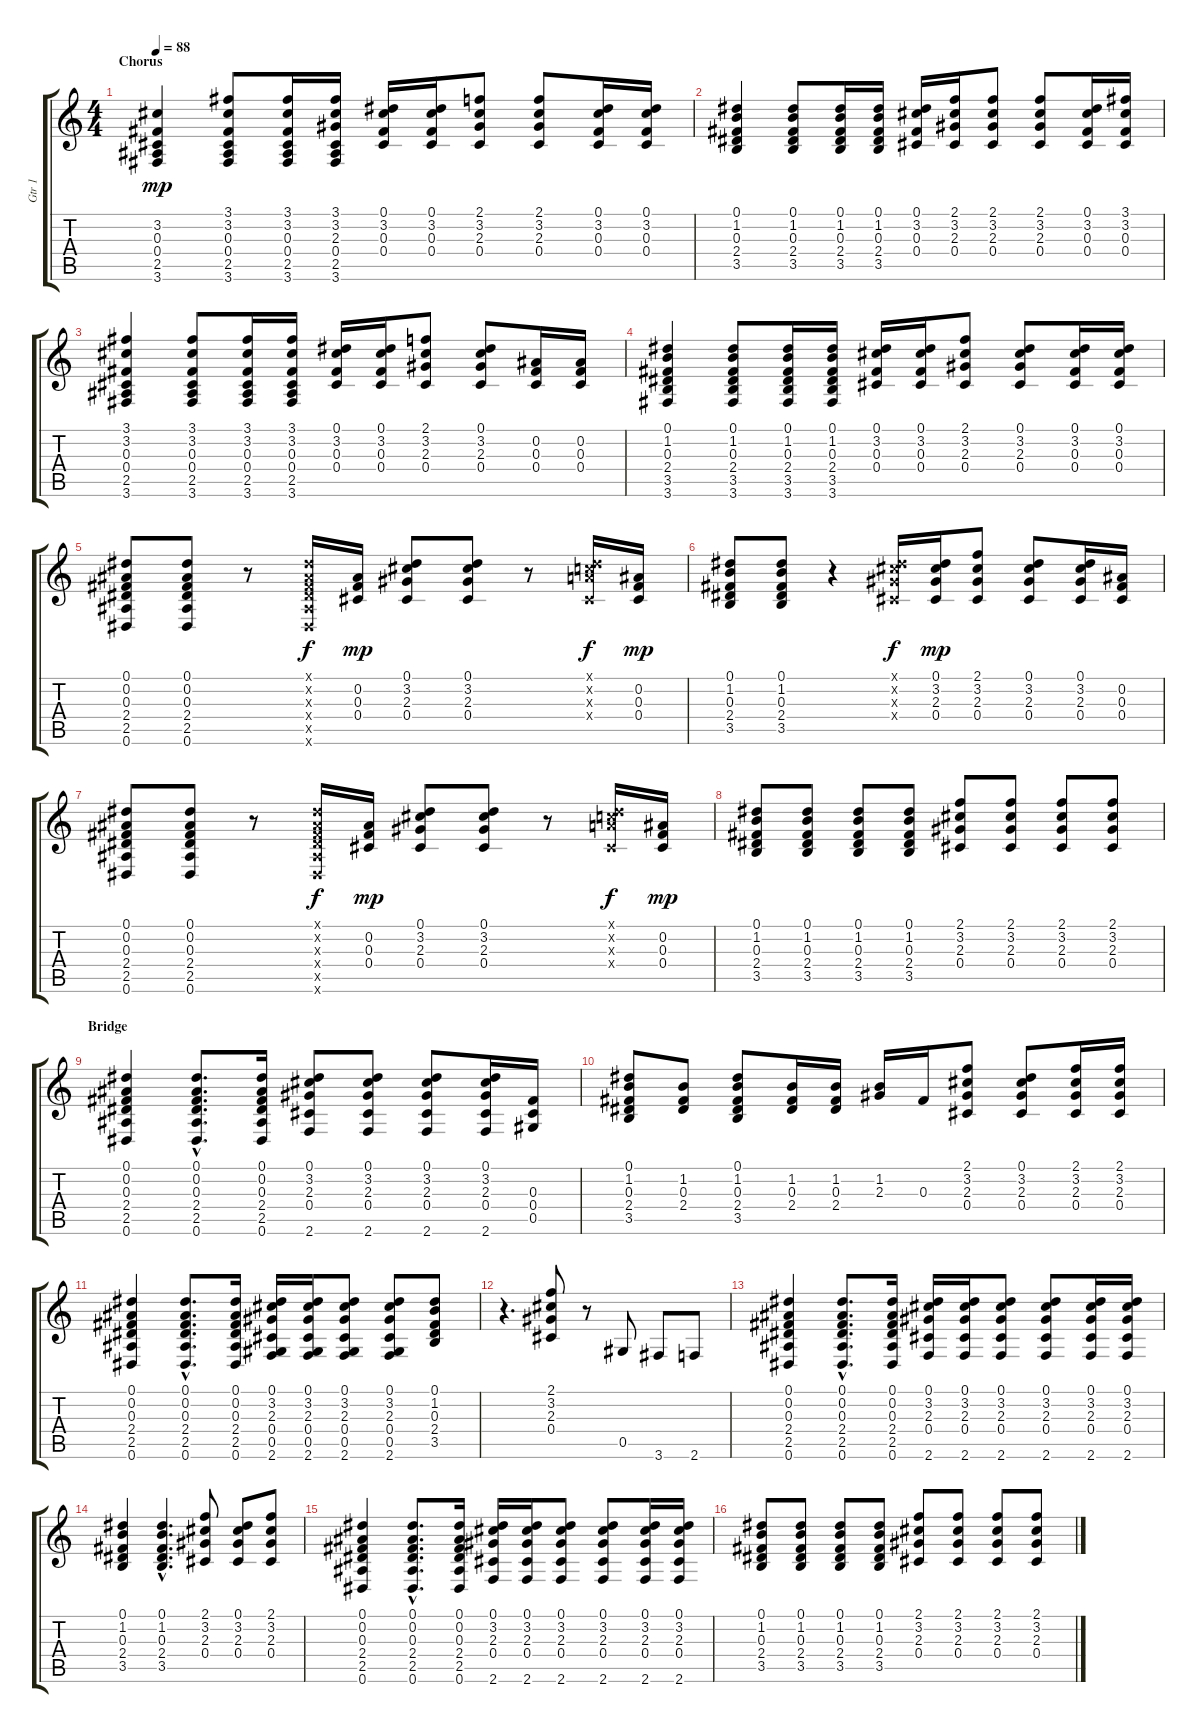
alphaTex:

\track ("Gtr 1" "Gtr 1") {instrument electricguitarjazz}
\staff {score tabs}
\tuning (Eb4 Bb3 Gb3 Db3 Ab2 Eb2) {hide}
\ts (4 4)
\section ("" "Chorus")
\tempo 88
\clef g2
\ks c
(3.2 0.3 0.4 2.5 3.6).4{dy mp volume 12 instrument overdrivenguitar} (3.1 3.2 0.3 0.4 2.5 3.6).8 (3.1 3.2 0.3 0.4 2.5 3.6).16 (3.1 3.2 2.3 0.4 2.5 3.6).16 (0.1 3.2 0.3 0.4).16 (0.1 3.2 0.3 0.4).16 (2.1 3.2 2.3 0.4).8 (2.1 3.2 2.3 0.4).8 (0.1 3.2 0.3 0.4).16 (0.1 3.2 0.3 0.4).16 |
(0.1 1.2 0.3 2.4 3.5).4 (0.1 1.2 0.3 2.4 3.5).8 (0.1 1.2 0.3 2.4 3.5).16 (0.1 1.2 0.3 2.4 3.5).16 (0.1 3.2 0.3 0.4).16 (2.1 3.2 2.3 0.4).16 (2.1 3.2 2.3 0.4).8 (2.1 3.2 2.3 0.4).8 (0.1 3.2 0.3 0.4).16 (3.1 3.2 0.3 0.4).16 |
(3.1 3.2 0.3 0.4 2.5 3.6).4 (3.1 3.2 0.3 0.4 2.5 3.6).8 (3.1 3.2 0.3 0.4 2.5 3.6).16 (3.1 3.2 0.3 0.4 2.5 3.6).16 (0.1 3.2 0.3 0.4).16 (0.1 3.2 0.3 0.4).16 (2.1 3.2 2.3 0.4).8 (0.1 3.2 2.3 0.4).8 (0.2 0.3 0.4).16 (0.2 0.3 0.4).16 |
(0.1 1.2 0.3 2.4 3.5 3.6).4 (0.1 1.2 0.3 2.4 3.5 3.6).8 (0.1 1.2 0.3 2.4 3.5 3.6).16 (0.1 1.2 0.3 2.4 3.5 3.6).16 (0.1 3.2 0.3 0.4).16 (0.1 3.2 0.3 0.4).16 (2.1 3.2 2.3 0.4).8 (0.1 3.2 2.3 0.4).8 (0.1 3.2 0.3 0.4).16 (0.1 3.2 0.3 0.4).16 |
(0.1 0.2 0.3 2.4 2.5 0.6).8 (0.1 0.2 0.3 2.4 2.5 0.6).8 r.8 (0.1{x} 0.2{x} 0.3{x} 2.4{x} 2.5{x} 0.6{x}).16{dy f} (0.2 0.3 0.4).16{dy mp} (0.1 3.2 2.3 0.4).8 (0.1 3.2 2.3 0.4).8 r.8 (0.1{x} 2.2{x} 3.3{x} 0.4{x}).16{dy f} (0.2 0.3 0.4).16{dy mp} |
(0.1 1.2 0.3 2.4 3.5).8 (0.1 1.2 0.3 2.4 3.5).8 r.4 (0.1{x} 3.2{x} 2.3{x} 0.4{x}).16{dy f} (0.1 3.2 2.3 0.4).16{dy mp} (2.1 3.2 2.3 0.4).8 (0.1 3.2 2.3 0.4).8 (0.1 3.2 2.3 0.4).16 (0.2 0.3 0.4).16 |
(0.1 0.2 0.3 2.4 2.5 0.6).8 (0.1 0.2 0.3 2.4 2.5 0.6).8 r.8 (0.1{x} 0.2{x} 0.3{x} 2.4{x} 2.5{x} 0.6{x}).16{dy f} (0.2 0.3 0.4).16{dy mp} (0.1 3.2 2.3 0.4).8 (0.1 3.2 2.3 0.4).8 r.8 (0.1{x} 2.2{x} 3.3{x} 0.4{x}).16{dy f} (0.2 0.3 0.4).16{dy mp} |
(0.1 1.2 0.3 2.4 3.5).8 (0.1 1.2 0.3 2.4 3.5).8 (0.1 1.2 0.3 2.4 3.5).8 (0.1 1.2 0.3 2.4 3.5).8 (2.1 3.2 2.3 0.4).8 (2.1 3.2 2.3 0.4).8 (2.1 3.2 2.3 0.4).8 (2.1 3.2 2.3 0.4).8 |
\section ("" "Bridge")
(0.1 0.2 0.3 2.4 2.5 0.6).4 (0.1{hac} 0.2{hac} 0.3{hac} 2.4{hac} 2.5{hac} 0.6{hac}).8{d} (0.1 0.2 0.3 2.4 2.5 0.6).16 (0.1 3.2 2.3 0.4 2.6).8 (0.1 3.2 2.3 0.4 2.6).8 (0.1 3.2 2.3 0.4 2.6).8 (0.1 3.2 2.3 0.4 2.6).16 (0.3 0.4 0.5).16 |
(0.1 1.2 0.3 2.4 3.5).8 (1.2 0.3 2.4).8 (0.1 1.2 0.3 2.4 3.5).8 (1.2 0.3 2.4).16 (1.2 0.3 2.4).16 (1.2 2.3).16 0.3.16 (2.1 3.2 2.3 0.4).8 (0.1 3.2 2.3 0.4).8 (2.1 3.2 2.3 0.4).16 (2.1 3.2 2.3 0.4).16 |
(0.1 0.2 0.3 2.4 2.5 0.6).4 (0.1{hac} 0.2{hac} 0.3{hac} 2.4{hac} 2.5{hac} 0.6{hac}).8{d} (0.1 0.2 0.3 2.4 2.5 0.6).16 (0.1 3.2 2.3 0.4 0.5 2.6).16 (0.1 3.2 2.3 0.4 0.5 2.6).16 (0.1 3.2 2.3 0.4 0.5 2.6).8 (0.1 3.2 2.3 0.4 0.5 2.6).8 (0.1 1.2 0.3 2.4 3.5).8 |
r.4{d} (2.1 3.2 2.3 0.4).8 r.8 0.5.8 3.6.8 2.6.8 |
(0.1 0.2 0.3 2.4 2.5 0.6).4 (0.1{hac} 0.2{hac} 0.3{hac} 2.4{hac} 2.5{hac} 0.6{hac}).8{d} (0.1 0.2 0.3 2.4 2.5 0.6).16 (0.1 3.2 2.3 0.4 2.6).16 (0.1 3.2 2.3 0.4 2.6).16 (0.1 3.2 2.3 0.4 2.6).8 (0.1 3.2 2.3 0.4 2.6).8 (0.1 3.2 2.3 0.4 2.6).16 (0.1 3.2 2.3 0.4 2.6).16 |
(0.1 1.2 0.3 2.4 3.5).4 (0.1{hac} 1.2{hac} 0.3{hac} 2.4{hac} 3.5{hac}).4{d} (2.1 3.2 2.3 0.4).8 (0.1 3.2 2.3 0.4).8 (2.1 3.2 2.3 0.4).8 |
(0.1 0.2 0.3 2.4 2.5 0.6).4 (0.1{hac} 0.2{hac} 0.3{hac} 2.4{hac} 2.5{hac} 0.6{hac}).8{d} (0.1 0.2 0.3 2.4 2.5 0.6).16 (0.1 3.2 2.3 0.4 2.6).16 (0.1 3.2 2.3 0.4 2.6).16 (0.1 3.2 2.3 0.4 2.6).8 (0.1 3.2 2.3 0.4 2.6).8 (0.1 3.2 2.3 0.4 2.6).16 (0.1 3.2 2.3 0.4 2.6).16 |
(0.1 1.2 0.3 2.4 3.5).8 (0.1 1.2 0.3 2.4 3.5).8 (0.1 1.2 0.3 2.4 3.5).8 (0.1 1.2 0.3 2.4 3.5).8 (2.1 3.2 2.3 0.4).8 (2.1 3.2 2.3 0.4).8 (2.1 3.2 2.3 0.4).8 (2.1 3.2 2.3 0.4).8
